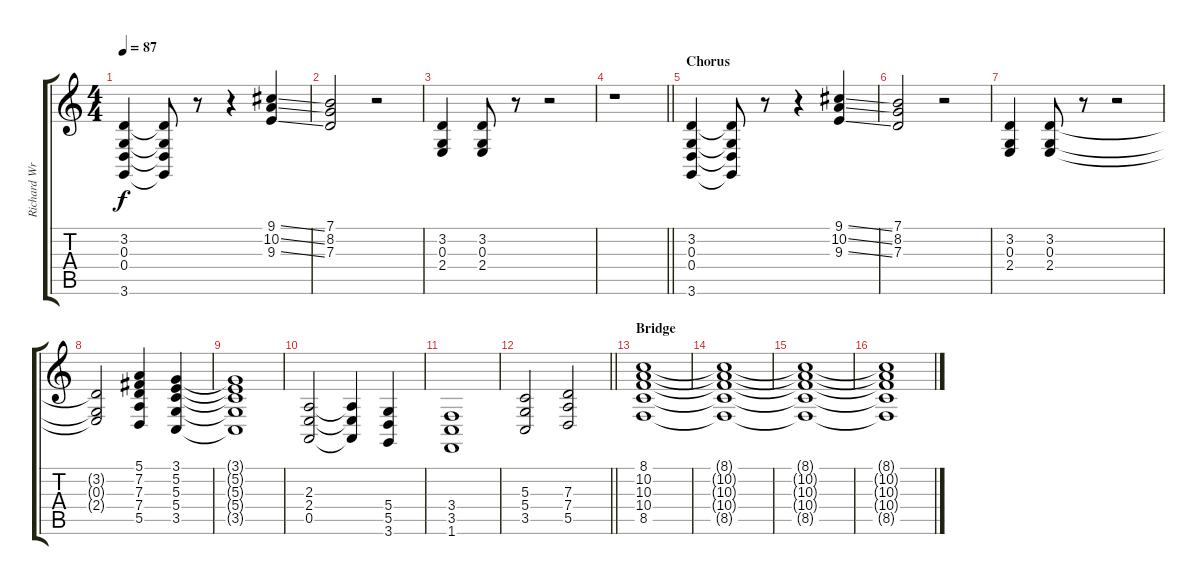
\track ("Richard Wright (String Ensemble)" "Richard Wr") {instrument stringensemble1}
\staff {score tabs}
\tuning (E4 B3 G3 D3 A2 E2) {hide}
\ts (4 4)
\tempo 87
\clef g2
\ks c
(3.2 0.3 0.4 3.6).4{dy f} (3.2{t} 0.3{t} 0.4{t} 3.6{t}).8 r.8 r.4 (9.1{ss} 10.2{ss} 9.3{ss}).4 |
(7.1 8.2 7.3).2 r.2 |
(3.2 0.3 2.4).4 (3.2 0.3 2.4).8 r.8 r.2 |
\barLineRight lightlight
r.1 |
\section ("" "Chorus")
(3.2 0.3 0.4 3.6).4 (3.2{t} 0.3{t} 0.4{t} 3.6{t}).8 r.8 r.4 (9.1{ss} 10.2{ss} 9.3{ss}).4 |
(7.1 8.2 7.3).2 r.2 |
(3.2 0.3 2.4).4 (3.2 0.3 2.4).8 r.8 r.2 |
(3.2{t} 0.3{t} 2.4{t}).2 (5.1 7.2 7.3 7.4 5.5).4 (3.1 5.2 5.3 5.4 3.5).4 |
(3.1{t} 5.2{t} 5.3{t} 5.4{t} 3.5{t}).1 |
(2.3 2.4 0.5).2 (2.3{t} 2.4{t} 0.5{t}).4 (5.4 5.5 3.6).4 |
(3.4 3.5 1.6).1 |
\barLineRight lightlight
(5.3 5.4 3.5).2 (7.3 7.4 5.5).2 |
\section ("" "Bridge")
(8.1 10.2 10.3 10.4 8.5).1 |
(8.1{t} 10.2{t} 10.3{t} 10.4{t} 8.5{t}).1 |
(8.1{t} 10.2{t} 10.3{t} 10.4{t} 8.5{t}).1 |
(8.1{t} 10.2{t} 10.3{t} 10.4{t} 8.5{t}).1
